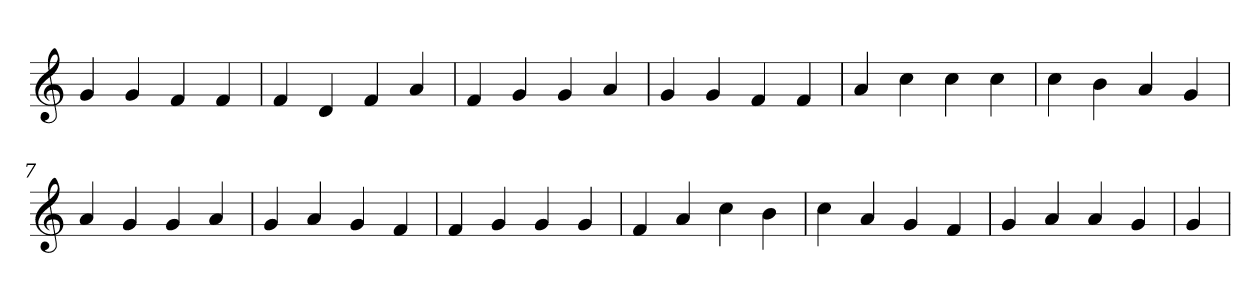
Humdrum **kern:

**kern
*part1
*staff1
*clefG2
=1
4g
4g
4f
4f
=2
4f
4d
4f
4a
=3
4f
4g
4g
4a
=4
4g
4g
4f
4f
=5
4a
4cc
4cc
4cc
=6
4cc
4b
4a
4g
=7
4a
4g
4g
4a
=8
4g
4a
4g
4f
=9
4f
4g
4g
4g
=10
4f
4a
4cc
4b
=11
4cc
4a
4g
4f
=12
4g
4a
4a
4g
=13
4g
=
*-
